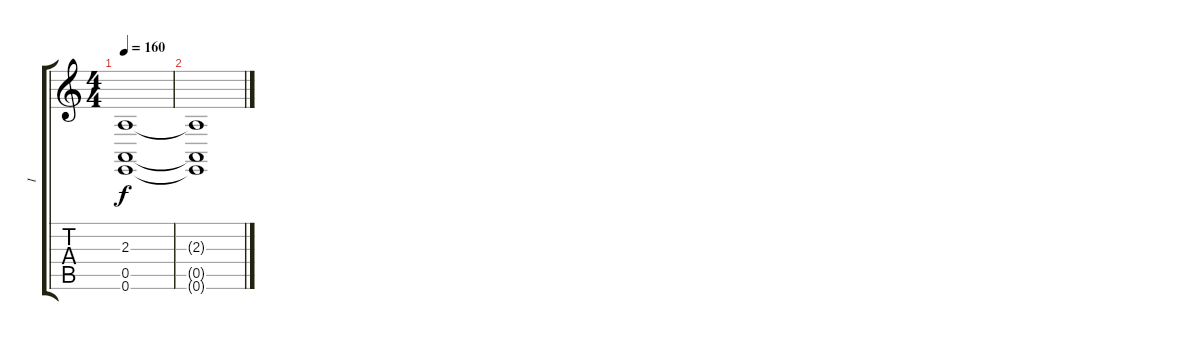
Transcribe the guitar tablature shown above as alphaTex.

\track ("I" "I") {instrument violin}
\staff {score tabs}
\tuning (E4 B3 G3 D3 A2 E2) {hide}
\ts (4 4)
\tempo 160
\clef g2
\ks c
(2.3{t} 0.5{t} 0.6{t}).1{dy f} |
(2.3{t} 0.5{t} 0.6{t}).1
